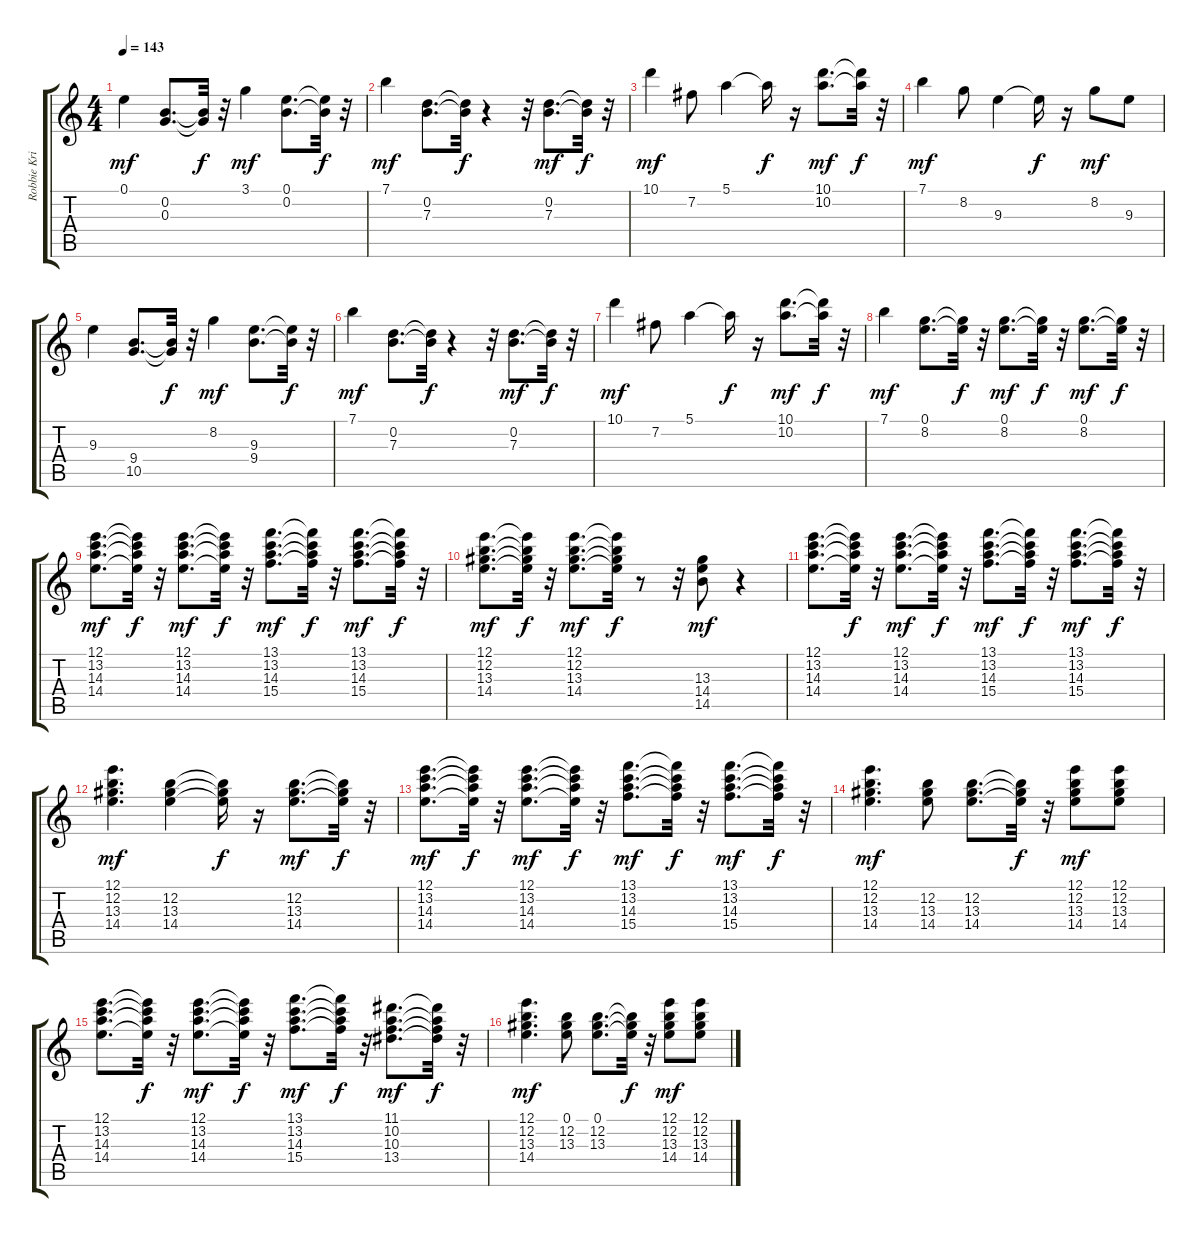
\track ("Robbie Krieger" "Robbie Kri") {instrument electricguitarjazz}
\staff {score tabs}
\tuning (E4 B3 G3 D3 A2 E2) {hide}
\ts (4 4)
\tempo 143
\tempo 158
\tempo 143
\clef g2
\ks c
0.1.4{dy mf instrument electricguitarjazz} (0.2 0.3).8{d} (0.2{t} 0.3{t}).32{dy f} r.32 3.1.4{dy mf} (0.1 0.2).8{d} (0.1{t} 0.2{t}).32{dy f} r.32 |
7.1.4{dy mf} (0.2 7.3).8{d} (0.2{t} 7.3{t}).32{dy f} r.4 r.32 (0.2 7.3).8{d dy mf} (0.2{t} 7.3{t}).32{dy f} r.32 |
10.1.4{dy mf} 7.2.8 5.1.4 5.1{t}.16{dy f} r.16 (10.1 10.2).8{d dy mf} (10.1{t} 10.2{t}).32{dy f} r.32 |
7.1.4{dy mf} 8.2.8 9.3.4 9.3{t}.16{dy f} r.16 8.2.8{dy mf} 9.3.8 |
9.3.4 (9.4 10.5).8{d} (9.4{t} 10.5{t}).32{dy f} r.32 8.2.4{dy mf} (9.3 9.4).8{d} (9.3{t} 9.4{t}).32{dy f} r.32 |
7.1.4{dy mf} (0.2 7.3).8{d} (0.2{t} 7.3{t}).32{dy f} r.4 r.32 (0.2 7.3).8{d dy mf} (0.2{t} 7.3{t}).32{dy f} r.32 |
10.1.4{dy mf} 7.2.8 5.1.4 5.1{t}.16{dy f} r.16 (10.1 10.2).8{d dy mf} (10.1{t} 10.2{t}).32{dy f} r.32 |
7.1.4{dy mf} (0.1 8.2).8{d} (0.1{t} 8.2{t}).32{dy f} r.32 (0.1 8.2).8{d dy mf} (0.1{t} 8.2{t}).32{dy f} r.32 (0.1 8.2).8{d dy mf} (0.1{t} 8.2{t}).32{dy f} r.32 |
(12.1 13.2 14.3 14.4).8{d dy mf} (12.1{t} 13.2{t} 14.3{t} 14.4{t}).32{dy f} r.32 (12.1 13.2 14.3 14.4).8{d dy mf} (12.1{t} 13.2{t} 14.3{t} 14.4{t}).32{dy f} r.32 (13.1 13.2 14.3 15.4).8{d dy mf} (13.1{t} 13.2{t} 14.3{t} 15.4{t}).32{dy f} r.32 (13.1 13.2 14.3 15.4).8{d dy mf} (13.1{t} 13.2{t} 14.3{t} 15.4{t}).32{dy f} r.32 |
(12.1 12.2 13.3 14.4).8{d dy mf} (12.1{t} 12.2{t} 13.3{t} 14.4{t}).32{dy f} r.32 (12.1 12.2 13.3 14.4).8{d dy mf} (12.1{t} 12.2{t} 13.3{t} 14.4{t}).32{dy f} r.8 r.32 (13.3 14.4 14.5).8{dy mf} r.4 |
(12.1 13.2 14.3 14.4).8{d} (12.1{t} 13.2{t} 14.3{t} 14.4{t}).32{dy f} r.32 (12.1 13.2 14.3 14.4).8{d dy mf} (12.1{t} 13.2{t} 14.3{t} 14.4{t}).32{dy f} r.32 (13.1 13.2 14.3 15.4).8{d dy mf} (13.1{t} 13.2{t} 14.3{t} 15.4{t}).32{dy f} r.32 (13.1 13.2 14.3 15.4).8{d dy mf} (13.1{t} 13.2{t} 14.3{t} 15.4{t}).32{dy f} r.32 |
(12.1 12.2 13.3 14.4).4{d dy mf} (12.2 13.3 14.4).4 (12.2{t} 13.3{t} 14.4{t}).16{dy f} r.16 (12.2 13.3 14.4).8{d dy mf} (12.2{t} 13.3{t} 14.4{t}).32{dy f} r.32 |
(12.1 13.2 14.3 14.4).8{d dy mf} (12.1{t} 13.2{t} 14.3{t} 14.4{t}).32{dy f} r.32 (12.1 13.2 14.3 14.4).8{d dy mf} (12.1{t} 13.2{t} 14.3{t} 14.4{t}).32{dy f} r.32 (13.1 13.2 14.3 15.4).8{d dy mf} (13.1{t} 13.2{t} 14.3{t} 15.4{t}).32{dy f} r.32 (13.1 13.2 14.3 15.4).8{d dy mf} (13.1{t} 13.2{t} 14.3{t} 15.4{t}).32{dy f} r.32 |
(12.1 12.2 13.3 14.4).4{d dy mf} (12.2 13.3 14.4).8 (12.2 13.3 14.4).8{d} (12.2{t} 13.3{t} 14.4{t}).32{dy f} r.32 (12.1 12.2 13.3 14.4).8{dy mf} (12.1 12.2 13.3 14.4).8 |
(12.1 13.2 14.3 14.4).8{d} (12.1{t} 13.2{t} 14.3{t} 14.4{t}).32{dy f} r.32 (12.1 13.2 14.3 14.4).8{d dy mf} (12.1{t} 13.2{t} 14.3{t} 14.4{t}).32{dy f} r.32 (13.1 13.2 14.3 15.4).8{d dy mf} (13.1{t} 13.2{t} 14.3{t} 15.4{t}).32{dy f} r.32 (11.1 10.2 10.3 13.4).8{d dy mf} (11.1{t} 10.2{t} 10.3{t} 13.4{t}).32{dy f} r.32 |
(12.1 12.2 13.3 14.4).4{d dy mf} (0.1 12.2 13.3).8 (0.1 12.2 13.3).8{d} (0.1{t} 12.2{t} 13.3{t}).32{dy f} r.32 (12.1 12.2 13.3 14.4).8{dy mf} (12.1 12.2 13.3 14.4).8
